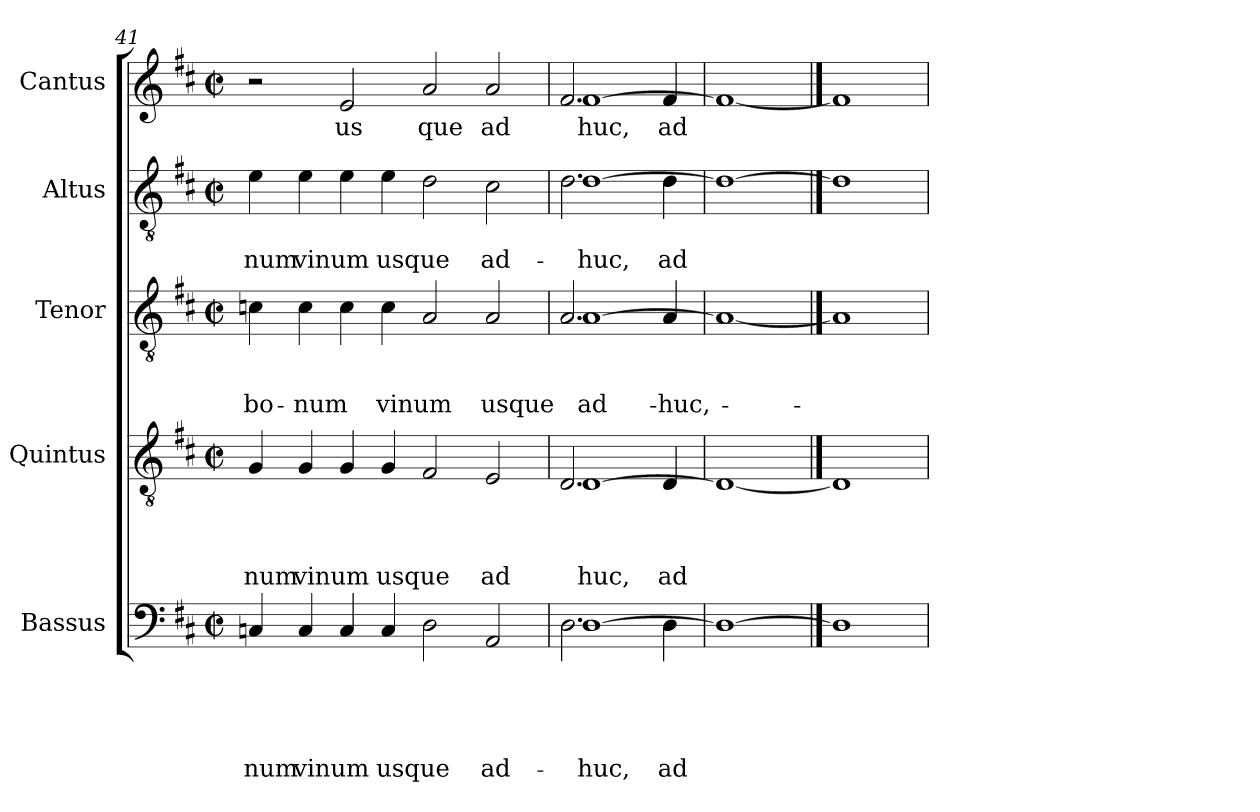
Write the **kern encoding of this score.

**kern	**text	**text	**text	**text	**text	**kern	**text	**text	**text	**text	**kern	**text	**text	**text	**kern	**text	**text	**kern	**text
*part5	*part5	*part5	*part5	*part5	*part5	*part4	*part4	*part4	*part4	*part4	*part3	*part3	*part3	*part3	*part2	*part2	*part2	*part1	*part1
*staff5	*staff5	*staff5	*staff5	*staff5	*staff5	*staff4	*staff4	*staff4	*staff4	*staff4	*staff3	*staff3	*staff3	*staff3	*staff2	*staff2	*staff2	*staff1	*staff1
*I"Bassus	*	*	*	*	*	*I"Quintus	*	*	*	*	*I"Tenor	*	*	*	*I"Altus	*	*	*I"Cantus	*
*clefF4	*	*	*	*	*	*clefGv2	*	*	*	*	*clefGv2	*	*	*	*clefGv2	*	*	*clefG2	*
*k[f#c#]	*	*	*	*	*	*k[f#c#]	*	*	*	*	*k[f#c#]	*	*	*	*k[f#c#]	*	*	*k[f#c#]	*
*D:	*	*	*	*	*	*D:	*	*	*	*	*D:	*	*	*	*D:	*	*	*D:	*
*M2/2	*	*	*	*	*	*M2/2	*	*	*	*	*M2/2	*	*	*	*M2/2	*	*	*M2/2	*
*met(c|)	*	*	*	*	*	*met(c|)	*	*	*	*	*met(c|)	*	*	*	*met(c|)	*	*	*met(c|)	*
=41	=41	=41	=41	=41	=41	=41	=41	=41	=41	=41	=41	=41	=41	=41	=41	=41	=41	=41	=41
!	!	!	!	!	!LO:LY:b	!	!	!	!	!LO:LY:b	!	!	!	!LO:LY:b	!	!	!LO:LY:b	!	!
4Cn/	.	.	.	.	-num	4G/	.	.	.	num	4cn\	.	.	bo-	4e\	.	-num	2r	.
!	!	!	!	!	!LO:LY:b	!	!	!	!	!LO:LY:b	!	!	!	!LO:LY:b	!	!	!LO:LY:b	!	!
4C/	.	.	.	.	vinum	4G/	.	.	.	vinum	4c\	.	.	-num	4e\	.	vinum	.	.
!	!	!	!	!	!	!	!	!	!	!	!	!	!	!	!	!	!	!	!LO:LY:b
4C/	.	.	.	.	.	4G/	.	.	.	.	4c\	.	.	.	4e\	.	.	2e/	us
!	!	!	!	!	!LO:LY:b	!	!	!	!	!LO:LY:b	!	!	!	!LO:LY:b	!	!	!LO:LY:b	!	!
4C/	.	.	.	.	usque	4G/	.	.	.	usque	4c\	.	.	vinum	4e\	.	usque	.	.
!	!	!	!	!	!	!	!	!	!	!	!	!	!	!	!	!	!	!	!LO:LY:b
2D\	.	.	.	.	.	2F#/	.	.	.	.	2A/	.	.	.	2d\	.	.	2a/	que
!	!	!	!	!	!LO:LY:b	!	!	!	!	!LO:LY:b	!	!	!	!LO:LY:b	!	!	!LO:LY:b	!	!LO:LY:b
2AA/	.	.	.	.	ad-	2E/	.	.	.	ad	2A/	.	.	usque	2c#\	.	ad-	2a/	ad
=42	=42	=42	=42	=42	=42	=42	=42	=42	=42	=42	=42	=42	=42	=42	=42	=42	=42	=42	=42
!	!	!	!	!	!LO:LY:b	!	!	!	!	!	!	!	!	!	!	!	!	!	!
*^	*	*	*	*	*	*	*	*	*	*	*	*	*	*	*	*	*	*	*
!	!	!	!	!	!	!LO:LY:b	!	!	!	!	!LO:LY:b	!	!	!	!	!	!	!	!	!
*	*	*	*	*	*	*	*^	*	*	*	*	*	*	*	*	*	*	*	*	*
!	!	!	!	!	!	!	!	!	!	!	!	!LO:LY:b	!	!	!	!LO:LY:b	!	!	!	!	!
*	*	*	*	*	*	*	*	*	*	*	*	*	*^	*	*	*	*	*	*	*	*
!	!	!	!	!	!	!	!	!	!	!	!	!	!	!	!	!	!LO:LY:b	!	!	!LO:LY:b	!	!
*	*	*	*	*	*	*	*	*	*	*	*	*	*	*	*	*	*	*^	*	*	*	*
!	!	!	!	!	!	!	!	!	!	!	!	!	!	!	!	!	!	!	!	!	!LO:LY:b	!	!LO:LY:b
*	*	*	*	*	*	*	*	*	*	*	*	*	*	*	*	*	*	*	*	*	*	*^	*
!	!	!	!	!	!	!	!	!	!	!	!	!	!	!	!	!	!	!	!	!	!	!	!	!LO:LY:b
[>1D	2.D\	.	.	.	.	huc,	[<1D	2.D/	.	.	.	huc,	[<1A	2.A/	.	.	-ad-	[>1d	2.d\	.	huc,	[<1f#	2.f#/	huc,
!	!	!	!	!	!	!LO:LY:b	!	!	!	!	!	!LO:LY:b	!	!	!	!	!LO:LY:b	!	!	!	!LO:LY:b	!	!	!LO:LY:b
.	4D\	.	.	.	.	ad-	.	4D/	.	.	.	ad	.	4A/	.	.	-huc,	.	4d\	.	ad-	.	4f#/	ad
*v	*v	*	*	*	*	*	*	*	*	*	*	*	*v	*v	*	*	*	*v	*v	*	*	*v	*v	*
*	*	*	*	*	*	*v	*v	*	*	*	*	*	*	*	*	*	*	*	*	*
=43	=43	=43	=43	=43	=43	=43	=43	=43	=43	=43	=43	=43	=43	=43	=43	=43	=43	=43	=43
1D_	.	.	.	.	.	1D_	.	.	.	.	1A_	.	.	.	1d_	.	.	1f#_	.
==44	==44	==44	==44	==44	==44	==44	==44	==44	==44	==44	==44	==44	==44	==44	==44	==44	==44	==44	==44
1D]	.	.	.	.	.	1D]	.	.	.	.	1A]	.	.	.	1d]	.	.	1f#]	.
=	=	=	=	=	=	=	=	=	=	=	=	=	=	=	=	=	=	=	=
*-	*-	*-	*-	*-	*-	*-	*-	*-	*-	*-	*-	*-	*-	*-	*-	*-	*-	*-	*-
